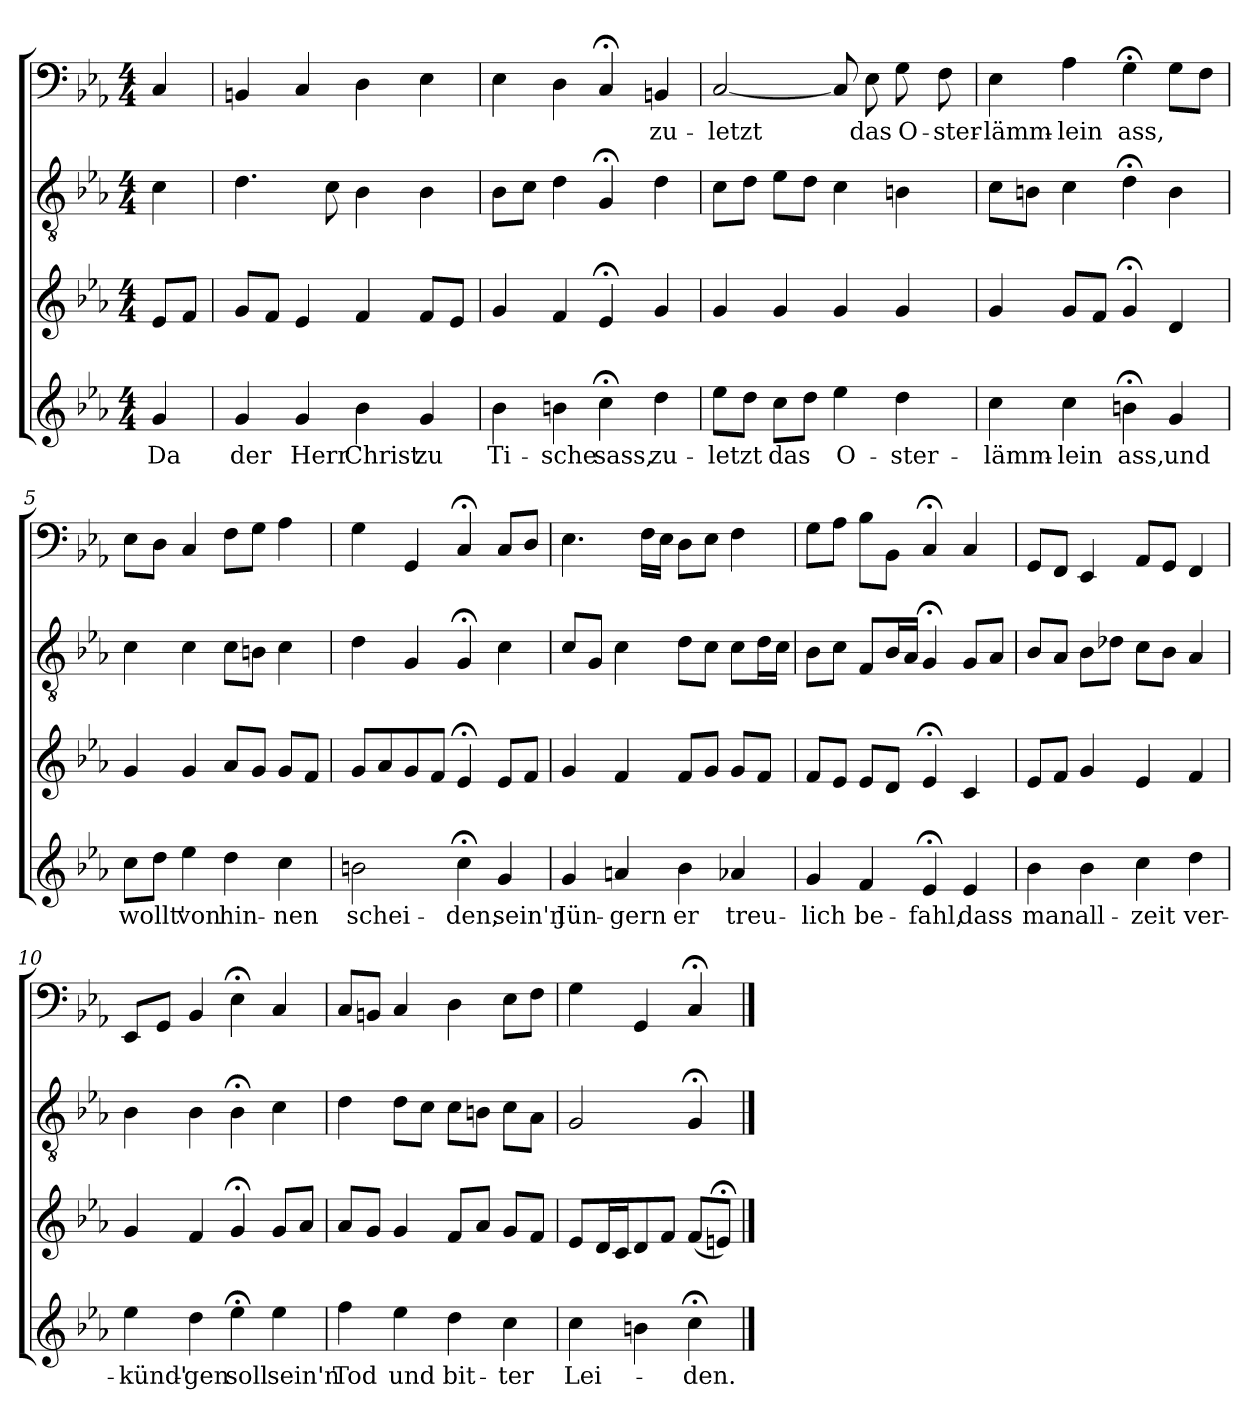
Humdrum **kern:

**kern	**text	**kern	**kern	**kern	**text
*part4	*part4	*part3	*part2	*part1	*part1
*staff4	*staff4	*staff3	*staff2	*staff1	*staff1
*clefG2	*	*clefG2	*clefGv2	*clefF4	*
*k[b-e-a-]	*	*k[b-e-a-]	*k[b-e-a-]	*k[b-e-a-]	*
*c:	*	*c:	*c:	*c:	*
*M4/4	*	*M4/4	*M4/4	*M4/4	*
=	=	=	=	=	=
4g/	Da	8e-/L	4c\	4C/	.
.	.	8f/J	.	.	.
=1	=1	=1	=1	=1	=1
4g/	der	8g/L	4.d\	4BBn/	.
.	.	8f/J	.	.	.
4g/	Herr	4e-/	.	4C/	.
.	.	.	8c\	.	.
4b-\	Christ	4f/	4B-\	4D\	.
4g/	zu	8f/L	4B-\	4E-\	.
.	.	8e-/J	.	.	.
=2	=2	=2	=2	=2	=2
4b-\	Ti-	4g/	8B-\L	4E-\	.
.	.	.	8c\J	.	.
4bn\	-sche	4f/	4d\	4D\	.
4cc;<\	sass,	4e-;</	4G;</	4C;</	.
4dd\	zu-	4g/	4d\	4BBn/	zu-
=3	=3	=3	=3	=3	=3
8ee-\L	-letzt	4g/	8c\L	[2C/	-letzt
8dd\J	.	.	8d\J	.	.
8cc\L	das	4g/	8e-\L	.	.
8dd\J	.	.	8d\J	.	.
4ee-\	O-	4g/	4c\	8C/]	.
.	.	.	.	8E-\	das
4dd\	-ster-	4g/	4Bn\	8G\	O-
.	.	.	.	8F\	-ster-
=4	=4	=4	=4	=4	=4
4cc\	-lämm-	4g/	8c\L	4E-\	-lämm-
.	.	.	8Bn\J	.	.
4cc\	-lein	8g/L	4c\	4A-\	-lein
.	.	8f/J	.	.	.
4bn;<\	ass,	4g;</	4d;<\	4G;<\	ass,
4g/	und	4d/	4B\	8G\L	.
.	.	.	.	8F\J	.
=5	=5	=5	=5	=5	=5
8cc\L	wollt'	4g/	4c\	8E-\L	.
8dd\J	.	.	.	8D\J	.
4ee-\	von	4g/	4c\	4C/	.
4dd\	hin-	8a-/L	8c\L	8F\L	.
.	.	8g/J	8Bn\J	8G\J	.
4cc\	-nen	8g/L	4c\	4A-\	.
.	.	8f/J	.	.	.
=6	=6	=6	=6	=6	=6
2bn\	schei-	8g/L	4d\	4G\	.
.	.	8a-/	.	.	.
.	.	8g/	4G/	4GG/	.
.	.	8f/J	.	.	.
4cc;<\	-den,	4e-;</	4G;</	4C;</	.
4g/	sein'n	8e-/L	4c\	8C/L	.
.	.	8f/J	.	8D/J	.
=7	=7	=7	=7	=7	=7
4g/	Jün-	4g/	8c/L	4.E-\	.
.	.	.	8G/J	.	.
4an/	-gern	4f/	4c\	.	.
.	.	.	.	16F\LL	.
.	.	.	.	16E-\JJ	.
4b-\	er	8f/L	8d\L	8D\L	.
.	.	8g/J	8c\J	8E-\J	.
4a-X/	treu-	8g/L	8c\L	4F\	.
.	.	8f/J	16d\L	.	.
.	.	.	16c\JJ	.	.
=8	=8	=8	=8	=8	=8
4g/	-lich	8f/L	8B-\L	8G\L	.
.	.	8e-/J	8c\J	8A-\J	.
4f/	be-	8e-/L	8F/L	8B-\L	.
.	.	8d/J	16B-/L	8BB-\J	.
.	.	.	16A-/JJ	.	.
4e-;</	-fahl,	4e-;</	4G;</	4C;</	.
4e-/	dass	4c/	8G/L	4C/	.
.	.	.	8A-/J	.	.
=9	=9	=9	=9	=9	=9
4b-\	man	8e-/L	8B-/L	8GG/L	.
.	.	8f/J	8A-/J	8FF/J	.
4b-\	all-	4g/	8B-\L	4EE-/	.
.	.	.	8d-X\J	.	.
4cc\	-zeit	4e-/	8c\L	8AA-/L	.
.	.	.	8B-\J	8GG/J	.
4dd\	ver-	4f/	4A-/	4FF/	.
=10	=10	=10	=10	=10	=10
4ee-\	-künd'-	4g/	4B-\	8EE-/L	.
.	.	.	.	8GG/J	.
4dd\	-gen	4f/	4B-\	4BB-/	.
4ee-;<\	soll	4g;</	4B-;<\	4E-;<\	.
4ee-\	sein'n	8g/L	4c\	4C/	.
.	.	8a-/J	.	.	.
=11	=11	=11	=11	=11	=11
4ff\	Tod	8a-/L	4d\	8C/L	.
.	.	8g/J	.	8BBn/J	.
4ee-\	und	4g/	8d\L	4C/	.
.	.	.	8c\J	.	.
4dd\	bit-	8f/L	8c\L	4D\	.
.	.	8a-/J	8Bn\J	.	.
4cc\	-ter	8g/L	8c\L	8E-\L	.
.	.	8f/J	8A-\J	8F\J	.
=12	=12	=12	=12	=12	=12
4cc\	Lei-	8e-/L	2G/	4G\	.
.	.	16d/L	.	.	.
.	.	16c/J	.	.	.
4bn\	.	8d/	.	4GG/	.
.	.	8f/J	.	.	.
4cc;<\	-den.	(8f/L	4G;</	4C;</	.
.	.	8en;</J)	.	.	.
==	==	==	==	==	==
*-	*-	*-	*-	*-	*-
